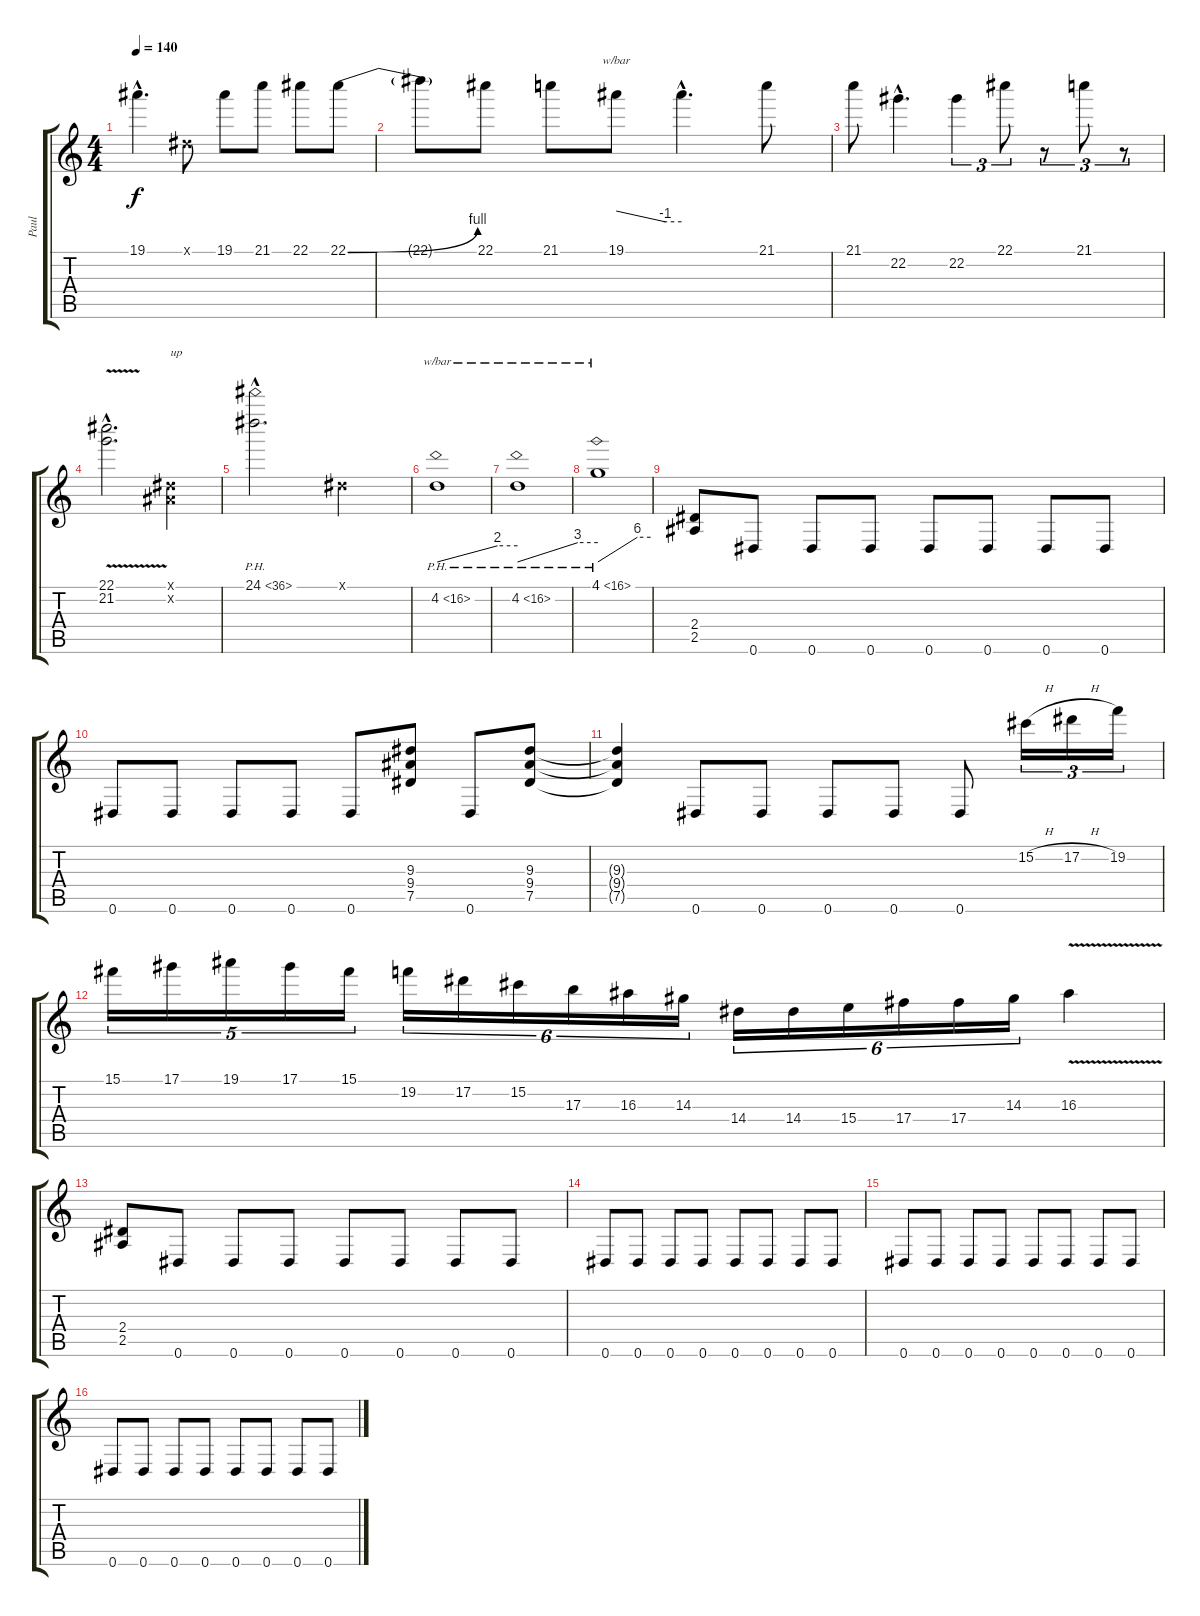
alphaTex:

\track ("Paul" "Paul") {instrument distortionguitar}
\staff {score tabs}
\tuning (Eb4 Bb3 Gb3 Db3 Ab2 Eb2) {hide}
\ts (4 4)
\tempo 140
\clef g2
\ks c
19.1{hac}.4{d dy f} 0.1{x}.8 19.1.8 21.1.8 22.1.8 22.1{be (bend 0 0 60 4)}.8 |
22.1{t}.8 22.1.8 21.1.8 19.1.8{tbe (custom default 0 0 45 -4 60 -4)} 19.1{hac t}.4{d} 21.1.8 |
21.1.8 22.2{hac}.4{d} 22.2.4{tu (3 2)} 22.1.8{tu (3 2)} r.8{tu (3 2)} 21.1.8{tu (3 2)} r.8{tu (3 2)} |
(22.1{v hac} 21.2{v hac}).2{d} (0.1{x} 0.2{x}).4{txt "up"} |
24.1{ph 12 hac}.2{d} 0.1{x}.4 |
4.2{ph 12}.1{tbe (custom default 0 0 45 8 60 8)} |
4.2{ph 12}.1{tbe (custom default 0 0 45 12 60 12)} |
4.1{ph 12}.1{tbe (custom default 0 0 45 24 60 24)} |
(2.4 2.5).8 0.6.8 0.6.8 0.6.8 0.6.8 0.6.8 0.6.8 0.6.8 |
0.6.8 0.6.8 0.6.8 0.6.8 0.6.8 (9.3 9.4 7.5).8 0.6.8 (9.3 9.4 7.5).8 |
(9.3{t} 9.4{t} 7.5{t}).4 0.6.8 0.6.8 0.6.8 0.6.8 0.6.8 15.2{h}.16{tu (3 2)} 17.2{h}.16{tu (3 2)} 19.2.16{tu (3 2)} |
15.1.16{tu (5 4)} 17.1.16{tu (5 4)} 19.1.16{tu (5 4)} 17.1.16{tu (5 4)} 15.1.16{tu (5 4)} 19.2.16{tu (6 4)} 17.2.16{tu (6 4)} 15.2.16{tu (6 4)} 17.3.16{tu (6 4)} 16.3.16{tu (6 4)} 14.3.16{tu (6 4)} 14.4.16{tu (6 4)} 14.4.16{tu (6 4)} 15.4.16{tu (6 4)} 17.4.16{tu (6 4)} 17.4.16{tu (6 4)} 14.3.16{tu (6 4)} 16.3{v}.4 |
(2.4 2.5).8 0.6.8 0.6.8 0.6.8 0.6.8 0.6.8 0.6.8 0.6.8 |
0.6.8 0.6.8 0.6.8 0.6.8 0.6.8 0.6.8 0.6.8 0.6.8 |
0.6.8 0.6.8 0.6.8 0.6.8 0.6.8 0.6.8 0.6.8 0.6.8 |
0.6.8 0.6.8 0.6.8 0.6.8 0.6.8 0.6.8 0.6.8 0.6.8
